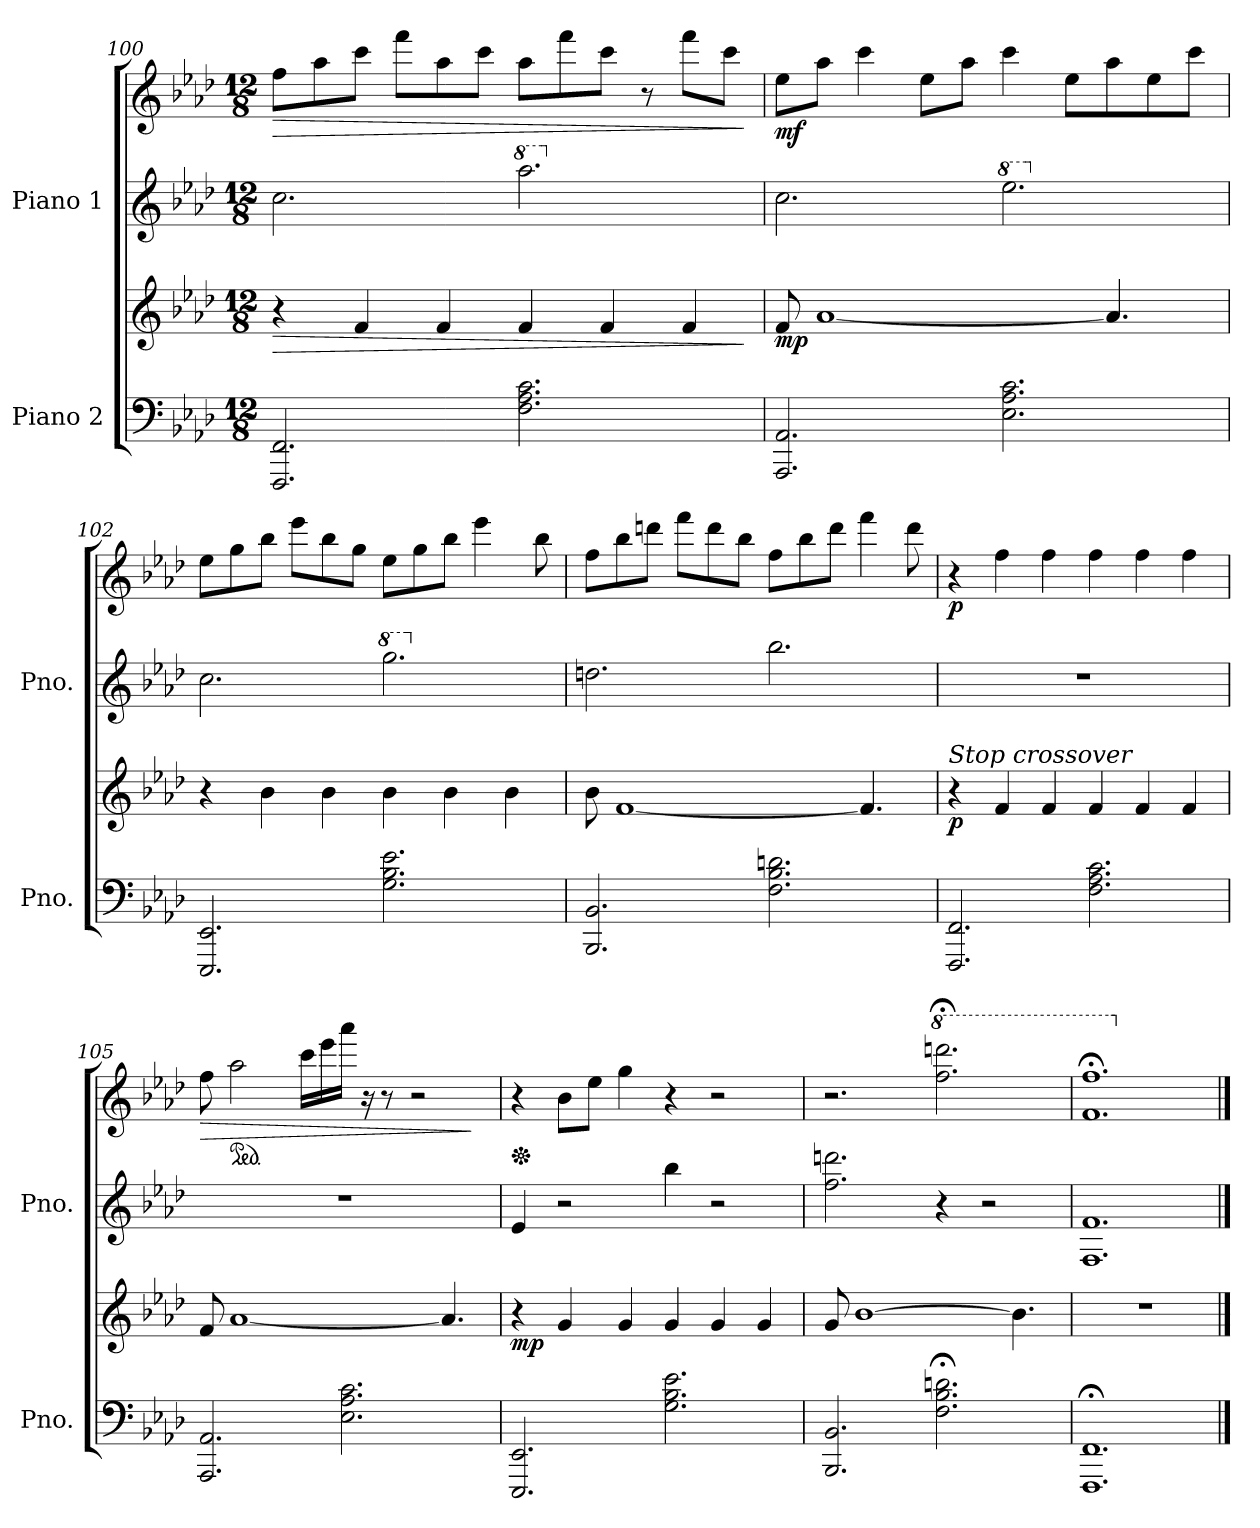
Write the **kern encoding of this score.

**kern	**kern	**dynam	**kern	**kern	**dynam
*part2	*part2	*part2	*part1	*part1	*part1
*staff4	*staff3	*staff3/4	*staff2	*staff1	*staff1/2
*I"Piano 2	*	*	*I"Piano 1	*	*
*I'Pno.	*	*	*I'Pno.	*	*
!!LO:LB:g=z
*clefF4	*clefG2	*	*clefG2	*clefG2	*
*k[b-e-a-d-]	*k[b-e-a-d-]	*	*k[b-e-a-d-]	*k[b-e-a-d-]	*
*M12/8	*M12/8	*	*M12/8	*M12/8	*
=100	=100	=100	=100	=100	=100
!	!	!LO:HP:b	!	!	!LO:HP:b
2.FFF/ 2.FF/	4r	>	2.cc\	8ff\L	>
.	.	.	.	8aa-\	.
.	4f/	.	.	8ccc\J	.
.	.	.	.	8fff\L	.
.	4f/	.	.	8aa-\	.
.	.	.	.	8ccc\J	.
*	*	*	*8va	*	*
2.F\ 2.A-\ 2.c\	4f/	.	2.aaa-\	8aa-\L	.
.	.	.	.	8fff\	.
.	4f/	.	.	8ccc\J	.
.	.	.	.	8r	.
.	4f/	.	.	8fff\L	.
.	.	.	.	8ccc\J	.
.	.	]	.	.	]
=101	=101	=101	=101	=101	=101
*	*	*	*X8va	*	*
!	!	!LO:DY:b	!	!	!LO:DY:b
2.AAA-/ 2.AA-/	8f/	mp	2.cc\	8ee-\L	mf
.	[1a-	.	.	8aa-\J	.
.	.	.	.	4ccc\	.
.	.	.	.	8ee-\L	.
.	.	.	.	8aa-\J	.
*	*	*	*8va	*	*
2.E-\ 2.A-\ 2.c\	.	.	2.eee-\	4ccc\	.
.	.	.	.	8ee-\L	.
.	4.a-/]	.	.	8aa-\	.
.	.	.	.	8ee-\	.
.	.	.	.	8ccc\J	.
!!LO:PB:g=z
=102	=102	=102	=102	=102	=102
*	*	*	*X8va	*	*
2.EEE-/ 2.EE-/	4r	.	2.cc\	8ee-\L	.
.	.	.	.	8gg\	.
.	4b-\	.	.	8bb-\J	.
.	.	.	.	8eee-\L	.
.	4b-\	.	.	8bb-\	.
.	.	.	.	8gg\J	.
*	*	*	*8va	*	*
2.G\ 2.B-\ 2.e-\	4b-\	.	2.ggg\	8ee-\L	.
.	.	.	.	8gg\	.
.	4b-\	.	.	8bb-\J	.
.	.	.	.	4eee-\	.
.	4b-\	.	.	.	.
.	.	.	.	8bb-\	.
=103	=103	=103	=103	=103	=103
*	*	*	*X8va	*	*
2.BBB-/ 2.BB-/	8b-\	.	2.ddn\	8ff\L	.
.	[1f	.	.	8bb-\	.
.	.	.	.	8dddn\J	.
.	.	.	.	8fff\L	.
.	.	.	.	8ddd\	.
.	.	.	.	8bb-\J	.
*	*	*	*8va	*	*
2.F\ 2.B-\ 2.dn\	.	.	2.bbb-\	8ff\L	.
.	.	.	.	8bb-\	.
.	.	.	.	8ddd\J	.
.	4.f/]	.	.	4fff\	.
.	.	.	.	8ddd\	.
=104	=104	=104	=104	=104	=104
*	*	*	*X8va	*	*
!	!LO:TX:a:i:t=Stop crossover	!	!	!	!
!	!	!LO:DY:b	!	!	!LO:DY:b
2.FFF/ 2.FF/	4r	p	1.r	4r	p
.	4f/	.	.	4ff\	.
.	4f/	.	.	4ff\	.
2.F\ 2.A-\ 2.c\	4f/	.	.	4ff\	.
.	4f/	.	.	4ff\	.
.	4f/	.	.	4ff\	.
!!LO:LB:g=z
=105	=105	=105	=105	=105	=105
!	!	!	!	!	!LO:HP:b
2.AAA-/ 2.AA-/	8f/	.	1.r	8ff\	>
*	*	*	*	*ped	*
.	[1a-	.	.	2aa-\	.
.	.	.	.	16ccc\LL	.
.	.	.	.	16eee-\	.
2.E-\ 2.A-\ 2.c\	.	.	.	16aaa-\JJ	.
.	.	.	.	16r	.
.	.	.	.	8r	.
.	.	.	.	2r	.
.	4.a-/]	.	.	.	.
.	.	.	.	.	]
=106	=106	=106	=106	=106	=106
*	*	*	*	*Xped	*
!	!	!LO:DY:b	!	!	!
2.EEE-/ 2.EE-/	4r	mp	4e-/	4r	.
.	4g/	.	2r	8b-\L	.
.	.	.	.	8ee-\J	.
.	4g/	.	.	4gg\	.
2.G\ 2.B-\ 2.e-\	4g/	.	4bb-\	4r	.
.	4g/	.	2r	2r	.
.	4g/	.	.	.	.
=107	=107	=107	=107	=107	=107
2.BBB-/ 2.BB-/	8g/	.	2.ff\ 2.dddn\	2.r	.
.	[1b-	.	.	.	.
*	*	*	*	*8va	*
2.F\;< 2.B-\;< 2.dn\;<	.	.	4r	2.fff\;< 2.ddddn\;<	.
.	.	.	2r	.	.
.	4.b-\]	.	.	.	.
=108	=108	=108	=108	=108	=108
1.FFF; 1.FF;	1.r	.	1.F 1.f	1.ff;< 1.fff;<	.
*	*	*	*	*X8va	*
==	==	==	==	==	==
*-	*-	*-	*-	*-	*-
